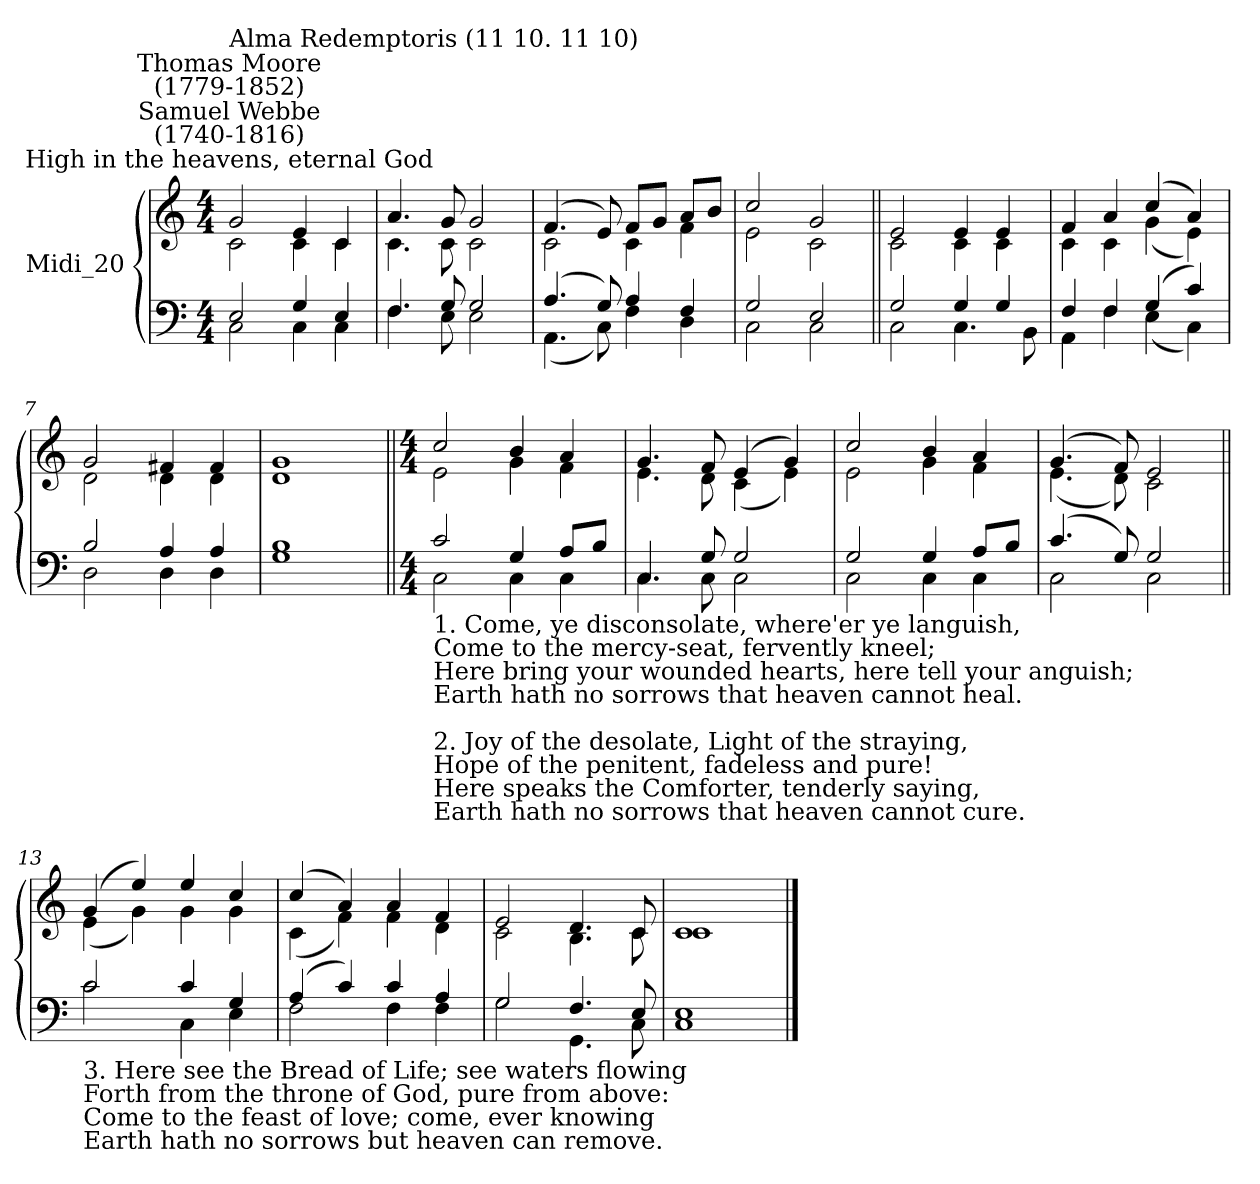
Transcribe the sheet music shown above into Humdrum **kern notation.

**kern	**kern
*part2	*part1
*staff2	*staff1
*I"Midi_20	*I"Midi_20
*clefF4	*clefG2
*k[]	*k[]
*C:	*C:
*M4/4	*M4/4
=1	=1
*^	*^
!	!	!LO:TX:a:cj:t=High in the heavens, eternal God	!
!	!	!LO:TX:a:cj:t=Samuel Webbe\n(1740-1816)	!
!	!	!LO:TX:a:cj:t=Thomas Moore\n(1779-1852)	!
!	!	!LO:TX:a:t=Alma Redemptoris (11 10. 11 10)	!
2E/	2C\	2g/	2c\
4G/	4C\	4e/	4c\
4E/	4C\	4c/	4c\
=2	=2	=2	=2
4.F/	4.F\	4.a/	4.c\
8G/	8E\	8g/	8c\
2G/	2E\	2g/	2c\
=3	=3	=3	=3
(>4.A/	(<4.AA\	(>4.f/	2c\
8G/)	8C\)	8e/)	.
4A/	4F\	8f/L	4c\
.	.	8g/J	.
4F/	4D\	8a/L	4f\
.	.	8b/J	.
=4	=4	=4	=4
2G/	2C\	2cc/	2e\
2E/	2C\	2g/	2c\
=5||	=5||	=5||	=5||
2G/	2C\	2e/	2c\
4G/	4.C\	4e/	4c\
4G/	.	4e/	4c\
.	8BB\	.	.
=6	=6	=6	=6
4F/	4AA\	4f/	4c\
4F/	4F\	4a/	4c\
(>4G/	(<4E\	(>4cc/	(<4g\
4c/)	4C\)	4a/)	4e\)
=7	=7	=7	=7
2B/	2D\	2g/	2d\
4A/	4D\	4f#X/	4d\
4A/	4D\	4f#/	4d\
=8	=8	=8	=8
1B/	1G\	1g/	1d\
!!LO:LB:g=z	!!
=9||	=9||	=9||	=9||
*M4/4	*	*M4/4	*
!LO:TX:b:t=1. Come, ye disconsolate, where'er ye languish,\nCome to the mercy-seat, fervently kneel;\nHere bring your wounded hearts, here tell your anguish;\nEarth hath no sorrows that heaven cannot heal.\n\n2. Joy of the desolate, Light of the straying,\nHope of the penitent, fadeless and pure!\nHere speaks the Comforter, tenderly saying,\nEarth hath no sorrows that heaven cannot cure.	!	!	!
2c/	2C\	2cc/	2e\
4G/	4C\	4b/	4g\
8A/L	4C\	4a/	4f\
8B/J	.	.	.
=10	=10	=10	=10
4.C/	4.C\	4.g/	4.e\
8G/	8C\	8f/	8d\
2G/	2C\	(>4e/	(<4c\
.	.	4g/)	4e\)
=11	=11	=11	=11
2G/	2C\	2cc/	2e\
4G/	4C\	4b/	4g\
8A/L	4C\	4a/	4f\
8B/J	.	.	.
=12	=12	=12	=12
(>4.c/	2C\	(>4.g/	(<4.e\
8G/)	.	8f/)	8d\)
2G/	2C\	2e/	2c\
=13||	=13||	=13||	=13||
!LO:TX:b:t=3. Here see the Bread of Life; see waters flowing\nForth from the throne of God, pure from above&colon;\nCome to the feast of love; come, ever knowing\nEarth hath no sorrows but heaven can remove.	!	!	!
2c/	2c\	(4g/	(<4e\
.	.	4ee/)	4g\)
4c/	4C\	4ee/	4g\
4G/	4E\	4cc/	4g\
=14	=14	=14	=14
(>4A/	2F\	(>4cc/	(<4c\
4c/)	.	4a/)	4f\)
4c/	4F\	4a/	4f\
4A/	4F\	4f/	4d\
=15	=15	=15	=15
2G/	2G\	2e/	2c\
4.F/	4.GG\	4.d/	4.B\
8E/	8C\	8c/	8c\
=16	=16	=16	=16
1E/	1C\	1c/	1c\
*v	*v	*	*
*	*v	*v
==	==
*-	*-
